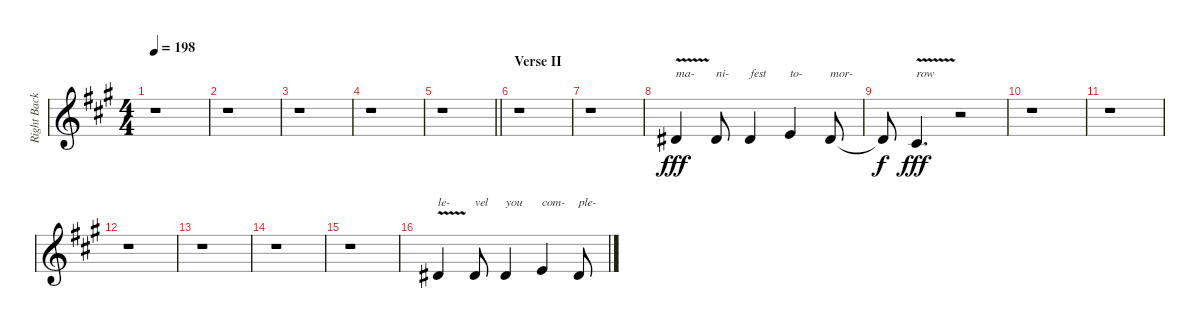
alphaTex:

\track ("Right Backup Vocals" "Right Back") {instrument lead6voice}
\staff {score}
\tuning (Eb4 Bb3 Gb3 Db3 Ab2 Db2) {hide}
\ts (4 4)
\tempo 198
\clef g2
\ks a
r.1{dy fff} |
r.1 |
r.1 |
r.1 |
\barLineRight lightlight
r.1 |
\section ("" "Verse II")
r.1 |
r.1 |
9.3{v}.4{txt "ma-"} 9.3.8{txt "ni-"} 9.3.4{txt "fest"} 10.3.4{txt "to-"} 9.3.8{txt "mor-"} |
9.3{t}.8{dy f} 7.3{v}.4{d txt "row" dy fff} r.2 |
r.1 |
r.1 |
r.1 |
r.1 |
r.1 |
r.1 |
9.3{v}.4{txt "le-"} 9.3.8{txt "vel"} 9.3.4{txt "you"} 10.3.4{txt "com-"} 9.3.8{txt "ple-"}
